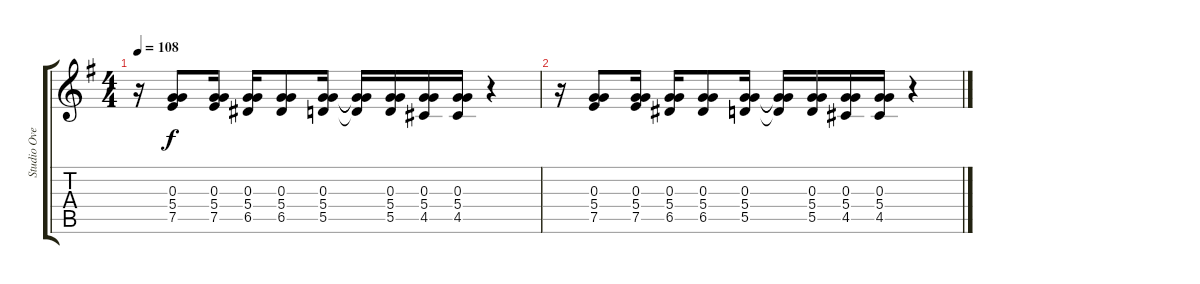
\track ("Studio Overdub Guitar" "Studio Ove") {instrument acousticguitarsteel}
\staff {score tabs}
\tuning (E4 B3 G3 D3 A2 E2) {hide}
\ts (4 4)
\tempo 108
\clef g2
\ks g
r.16{dy f} (0.3 5.4 7.5).8 (0.3 5.4 7.5).16 (0.3 5.4 6.5).16 (0.3 5.4 6.5).8 (0.3 5.4 5.5).16 (0.3{t} 5.4{t} 5.5{t}).16 (0.3 5.4 5.5).16 (0.3 5.4 4.5).16 (0.3 5.4 4.5).16 r.4 |
r.16 (0.3 5.4 7.5).8 (0.3 5.4 7.5).16 (0.3 5.4 6.5).16 (0.3 5.4 6.5).8 (0.3 5.4 5.5).16 (0.3{t} 5.4{t} 5.5{t}).16 (0.3 5.4 5.5).16 (0.3 5.4 4.5).16 (0.3 5.4 4.5).16 r.4
